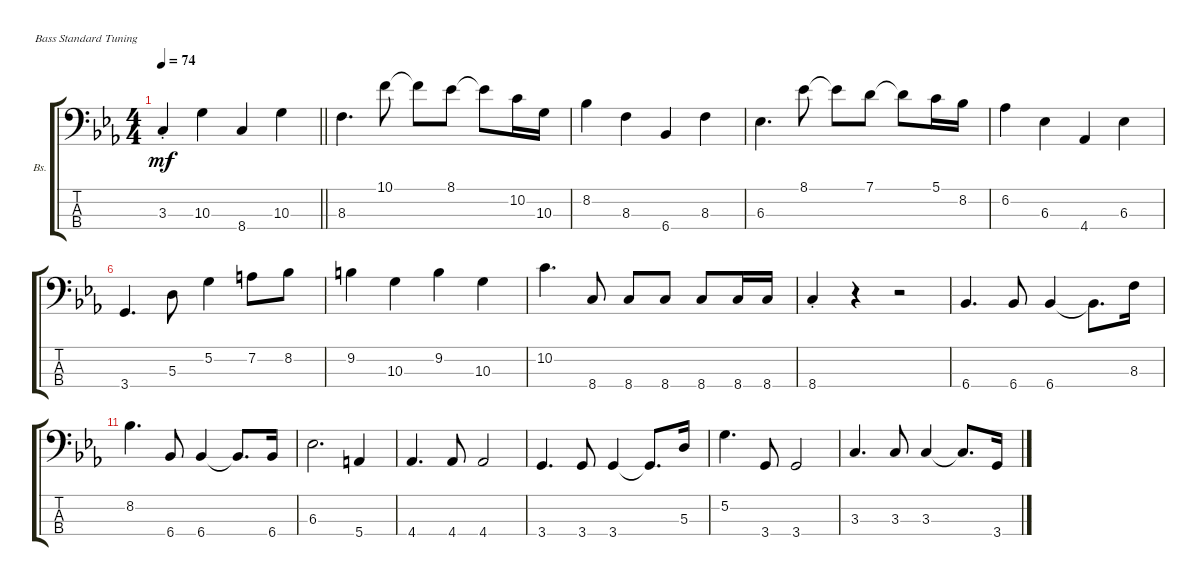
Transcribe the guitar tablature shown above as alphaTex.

\bracketExtendMode groupsimilarinstruments
\firstSystemTrackNameOrientation horizontal
\otherSystemsTrackNameOrientation horizontal
\defaultBarNumberDisplay FirstOfSystem
\track ("Bass" "Bs.") {multiBarRest instrument electricbassfinger}
\staff {score tabs}
\tuning (G2 D2 A1 E1)
\ts (4 4)
\tempo 74
\clef f4
\barLineRight lightlight
\ks eb
3.3{st}.4{dy mf} 10.3.4 8.4.4 10.3.4 |
8.3.4{d} 10.1.8 10.1{t}.8 8.1.8 8.1{t}.8 10.2.16 10.3.16 |
8.2.4 8.3.4 6.4.4 8.3.4 |
6.3.4{d} 8.1.8 8.1{t}.8 7.1.8 7.1{t}.8 5.1.16 8.2.16 |
6.2.4 6.3.4 4.4.4 6.3.4 |
3.4.4{d} 5.3.8 5.2.4 7.2.8 8.2.8 |
9.2.4 10.3.4 9.2.4 10.3.4 |
10.2.4{d} 8.4.8 8.4.8 8.4.8 8.4.8 8.4.16 8.4.16 |
8.4{st}.4 r.4 r.2 |
6.4.4{d} 6.4.8 6.4.4 6.4{t}.8{d} 8.3.16 |
8.2.4{d} 6.4.8 6.4.4 6.4{t}.8{d} 6.4.16 |
6.3.2{d} 5.4.4 |
4.4.4{d} 4.4.8 4.4.2 |
3.4.4{d} 3.4.8 3.4.4 3.4{t}.8{d} 5.3.16 |
5.2.4{d} 3.4.8 3.4.2 |
3.3.4{d} 3.3.8 3.3.4 3.3{t}.8{d} 3.4.16
